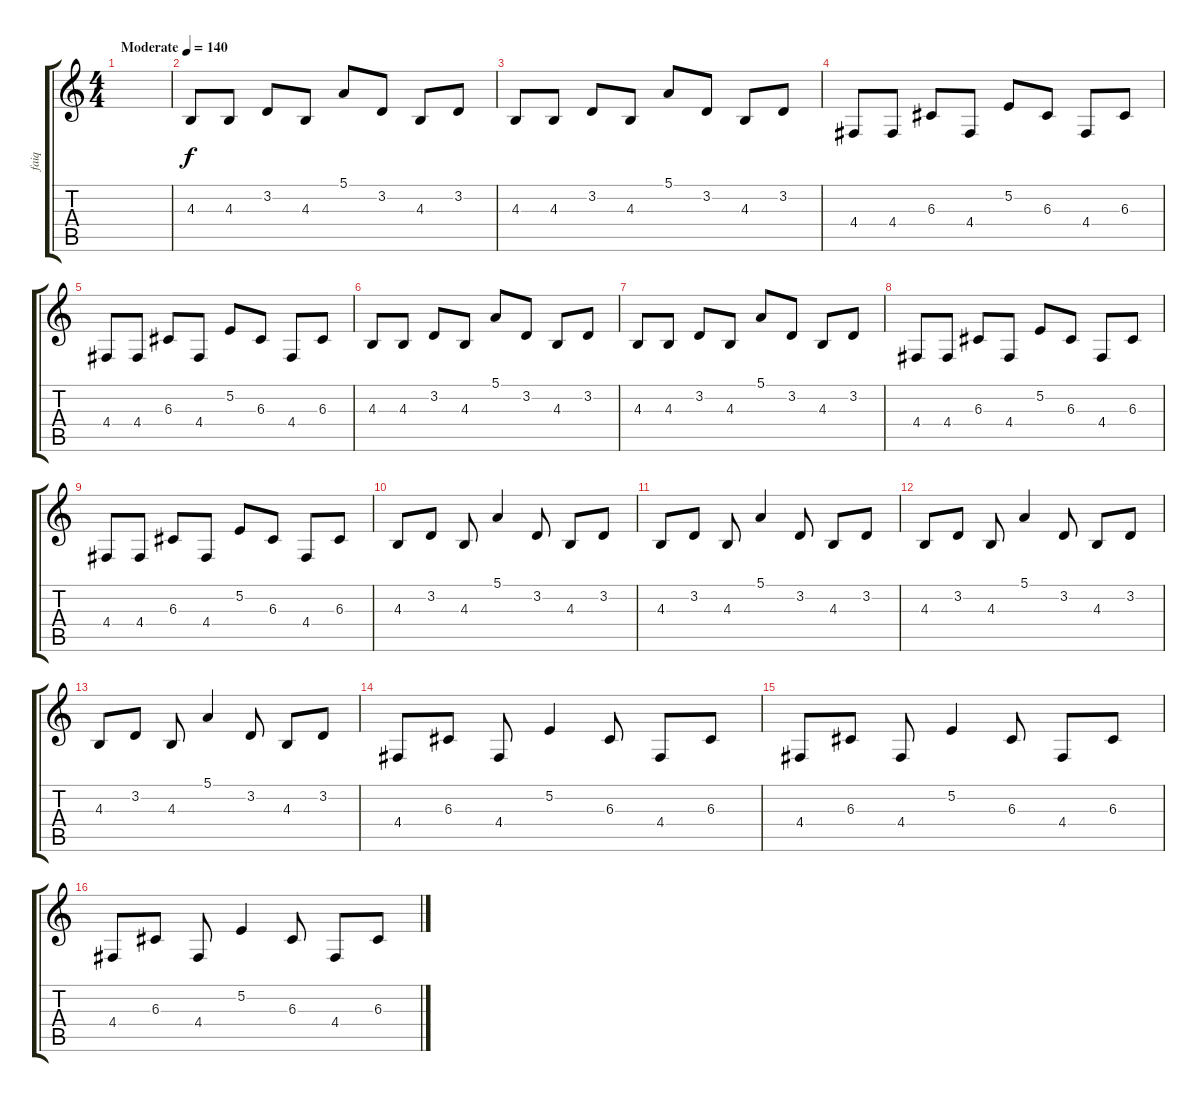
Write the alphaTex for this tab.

\track ("faiq" "faiq") {instrument brightacousticpiano}
\staff {score tabs}
\tuning (E4 B3 G3 D3 A2 E2) {hide}
\ts (4 4)
\tempo (140 "Moderate")
\clef g2
\ks c
|
4.3.8 4.3.8 3.2.8 4.3.8 5.1.8 3.2.8 4.3.8 3.2.8 |
4.3.8 4.3.8 3.2.8 4.3.8 5.1.8 3.2.8 4.3.8 3.2.8 |
4.4.8 4.4.8 6.3.8 4.4.8 5.2.8 6.3.8 4.4.8 6.3.8 |
4.4.8 4.4.8 6.3.8 4.4.8 5.2.8 6.3.8 4.4.8 6.3.8 |
4.3.8 4.3.8 3.2.8 4.3.8 5.1.8 3.2.8 4.3.8 3.2.8 |
4.3.8 4.3.8 3.2.8 4.3.8 5.1.8 3.2.8 4.3.8 3.2.8 |
4.4.8 4.4.8 6.3.8 4.4.8 5.2.8 6.3.8 4.4.8 6.3.8 |
4.4.8 4.4.8 6.3.8 4.4.8 5.2.8 6.3.8 4.4.8 6.3.8 |
4.3.8 3.2.8 4.3.8 5.1.4 3.2.8 4.3.8 3.2.8 |
4.3.8 3.2.8 4.3.8 5.1.4 3.2.8 4.3.8 3.2.8 |
4.3.8 3.2.8 4.3.8 5.1.4 3.2.8 4.3.8 3.2.8 |
4.3.8 3.2.8 4.3.8 5.1.4 3.2.8 4.3.8 3.2.8 |
4.4.8 6.3.8 4.4.8 5.2.4 6.3.8 4.4.8 6.3.8 |
4.4.8 6.3.8 4.4.8 5.2.4 6.3.8 4.4.8 6.3.8 |
4.4.8 6.3.8 4.4.8 5.2.4 6.3.8 4.4.8 6.3.8
